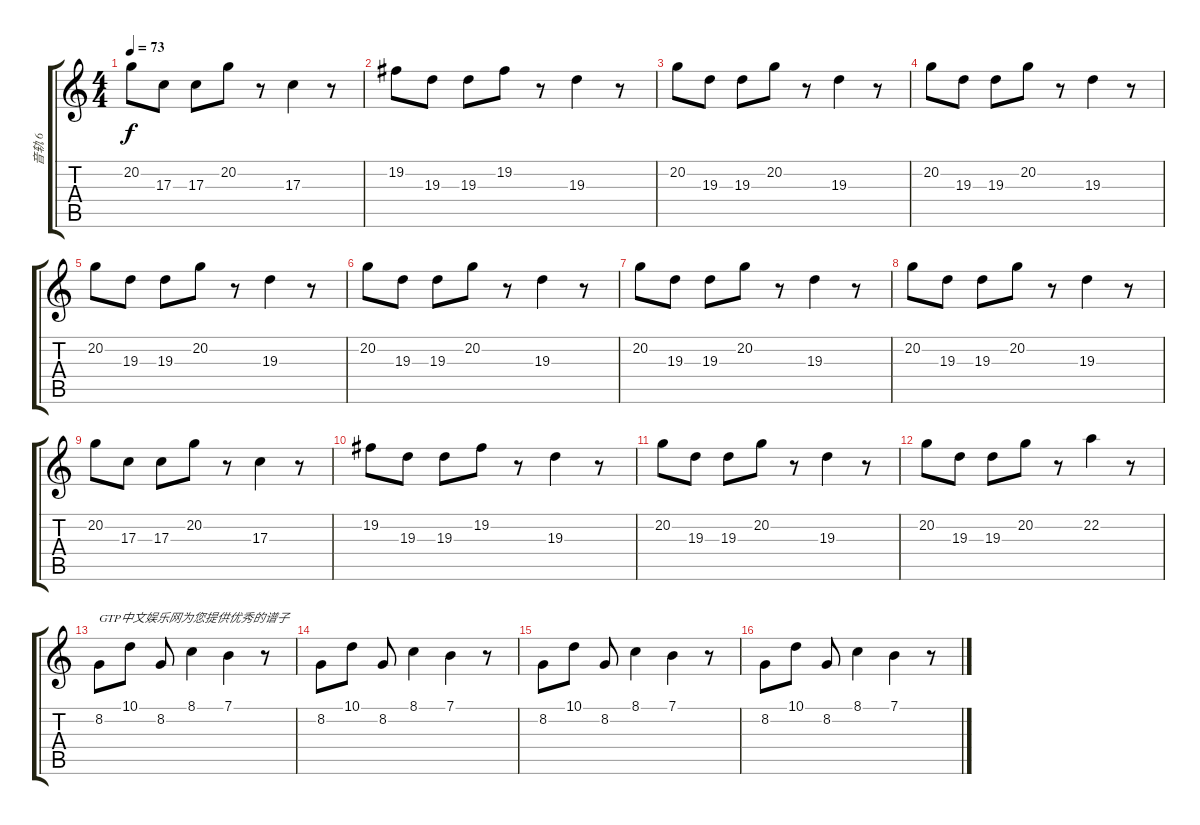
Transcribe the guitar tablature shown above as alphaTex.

\track ("音轨 6" "音轨 6") {instrument acousticgrandpiano}
\staff {score tabs}
\tuning (E4 B3 G3 D3 A2 E2) {hide}
\ts (4 4)
\tempo 73
\clef g2
\ks c
20.2.8{dy f} 17.3.8 17.3.8 20.2.8 r.8 17.3.4 r.8 |
19.2.8 19.3.8 19.3.8 19.2.8 r.8 19.3.4 r.8 |
20.2.8 19.3.8 19.3.8 20.2.8 r.8 19.3.4 r.8 |
20.2.8 19.3.8 19.3.8 20.2.8 r.8 19.3.4 r.8 |
20.2.8 19.3.8 19.3.8 20.2.8 r.8 19.3.4 r.8 |
20.2.8 19.3.8 19.3.8 20.2.8 r.8 19.3.4 r.8 |
20.2.8 19.3.8 19.3.8 20.2.8 r.8 19.3.4 r.8 |
20.2.8 19.3.8 19.3.8 20.2.8 r.8 19.3.4 r.8 |
20.2.8 17.3.8 17.3.8 20.2.8 r.8 17.3.4 r.8 |
19.2.8 19.3.8 19.3.8 19.2.8 r.8 19.3.4 r.8 |
20.2.8 19.3.8 19.3.8 20.2.8 r.8 19.3.4 r.8 |
20.2.8 19.3.8 19.3.8 20.2.8 r.8 22.2.4 r.8 |
8.2.8{txt "GTP中文娱乐网为您提供优秀的谱子"} 10.1.8 8.2.8 8.1.4 7.1.4 r.8 |
8.2.8 10.1.8 8.2.8 8.1.4 7.1.4 r.8 |
8.2.8 10.1.8 8.2.8 8.1.4 7.1.4 r.8 |
8.2.8 10.1.8 8.2.8 8.1.4 7.1.4 r.8
